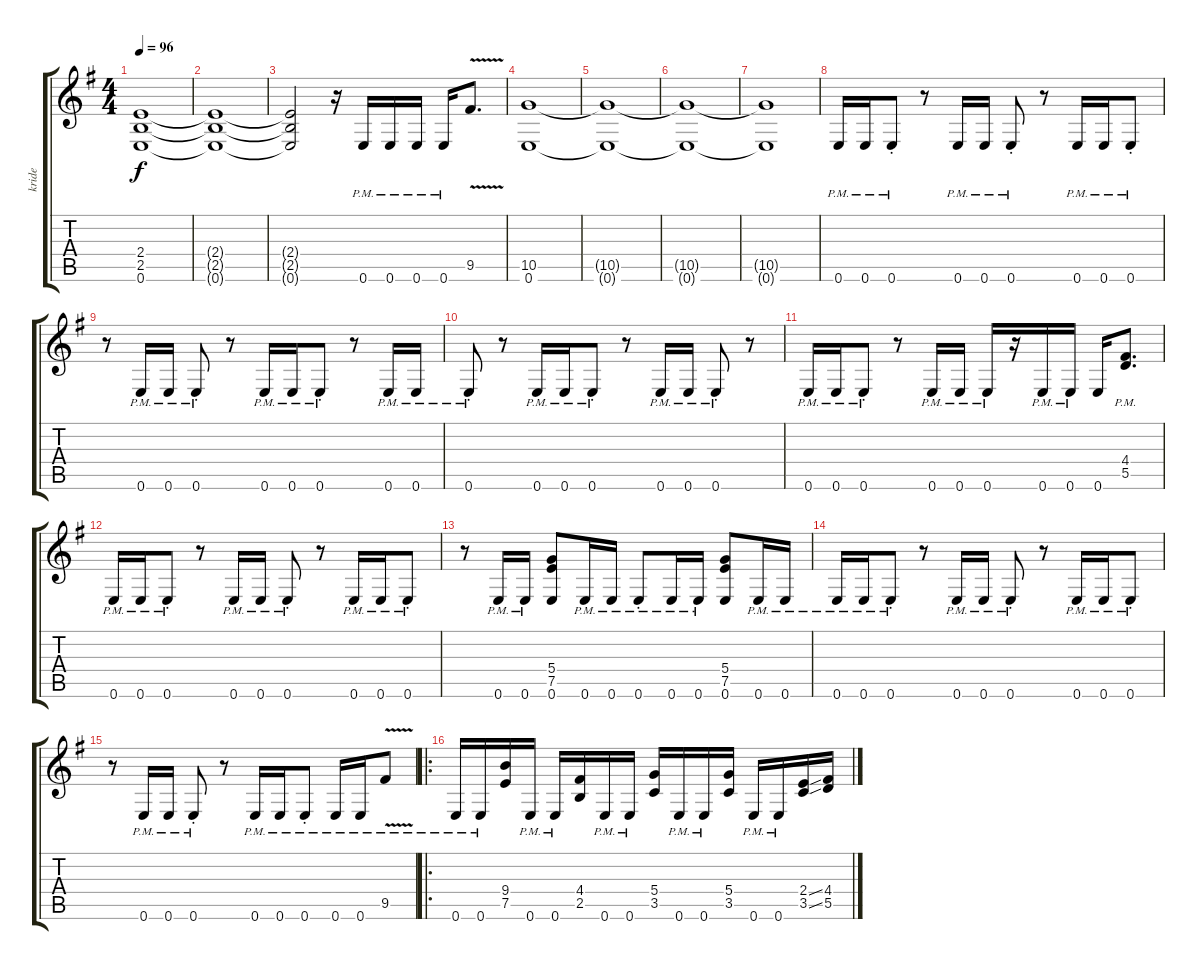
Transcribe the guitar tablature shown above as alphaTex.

\track ("kride" "kride") {instrument distortionguitar}
\staff {score tabs}
\tuning (E4 B3 G3 D3 A2 E2) {hide}
\ts (4 4)
\tempo 96
\clef g2
\ks g
(2.4{t} 2.5{t} 0.6{t}).1{dy f} |
(2.4{t} 2.5{t} 0.6{t}).1 |
(2.4{t} 2.5{t} 0.6{t}).2 r.16 0.6{pm}.16 0.6{pm}.16 0.6{pm}.16 0.6{pm}.16 9.5{v}.8{d} |
(10.5 0.6).1 |
(10.5{t} 0.6{t}).1 |
(10.5{t} 0.6{t}).1 |
(10.5{t} 0.6{t}).1 |
0.6{pm}.16 0.6{pm}.16 0.6{pm st}.8 r.8 0.6{pm}.16 0.6{pm}.16 0.6{pm st}.8 r.8 0.6{pm}.16 0.6{pm}.16 0.6{pm st}.8 |
r.8 0.6{pm}.16 0.6{pm}.16 0.6{pm st}.8 r.8 0.6{pm}.16 0.6{pm}.16 0.6{pm st}.8 r.8 0.6{pm}.16 0.6{pm}.16 |
0.6{pm st}.8 r.8 0.6{pm}.16 0.6{pm}.16 0.6{pm st}.8 r.8 0.6{pm}.16 0.6{pm}.16 0.6{pm st}.8 r.8 |
0.6{pm}.16 0.6{pm}.16 0.6{pm st}.8 r.8 0.6{pm}.16 0.6{pm}.16 0.6{pm}.16 r.16 0.6{pm}.16 0.6{pm}.16 0.6.16 (4.4{pm} 5.5{pm}).8{d} |
0.6{pm}.16 0.6{pm}.16 0.6{pm st}.8 r.8 0.6{pm}.16 0.6{pm}.16 0.6{pm st}.8 r.8 0.6{pm}.16 0.6{pm}.16 0.6{pm st}.8 |
r.8 0.6{pm}.16 0.6{pm}.16 (5.4 7.5 0.6).8 0.6{pm}.16 0.6{pm}.16 0.6{pm st}.8 0.6{pm}.16 0.6{pm}.16 (5.4 7.5 0.6).8 0.6{pm}.16 0.6{pm}.16 |
0.6{pm}.16 0.6{pm}.16 0.6{pm st}.8 r.8 0.6{pm}.16 0.6{pm}.16 0.6{pm st}.8 r.8 0.6{pm}.16 0.6{pm}.16 0.6{pm st}.8 |
r.8 0.6{pm}.16 0.6{pm}.16 0.6{pm st}.8 r.8 0.6{pm}.16 0.6{pm}.16 0.6{pm st}.8 0.6{pm}.16 0.6{pm}.16 9.5{v pm}.8 |
\ro
0.6{pm}.16 0.6{pm}.16 (9.4 7.5).16 0.6{pm}.16 0.6{pm}.16 (4.4 2.5).16 0.6{pm}.16 0.6{pm}.16 (5.4 3.5).16 0.6{pm}.16 0.6{pm}.16 (5.4 3.5).16 0.6{pm}.16 0.6{pm}.16 (2.4{ss} 3.5{ss}).16 (4.4 5.5).16
